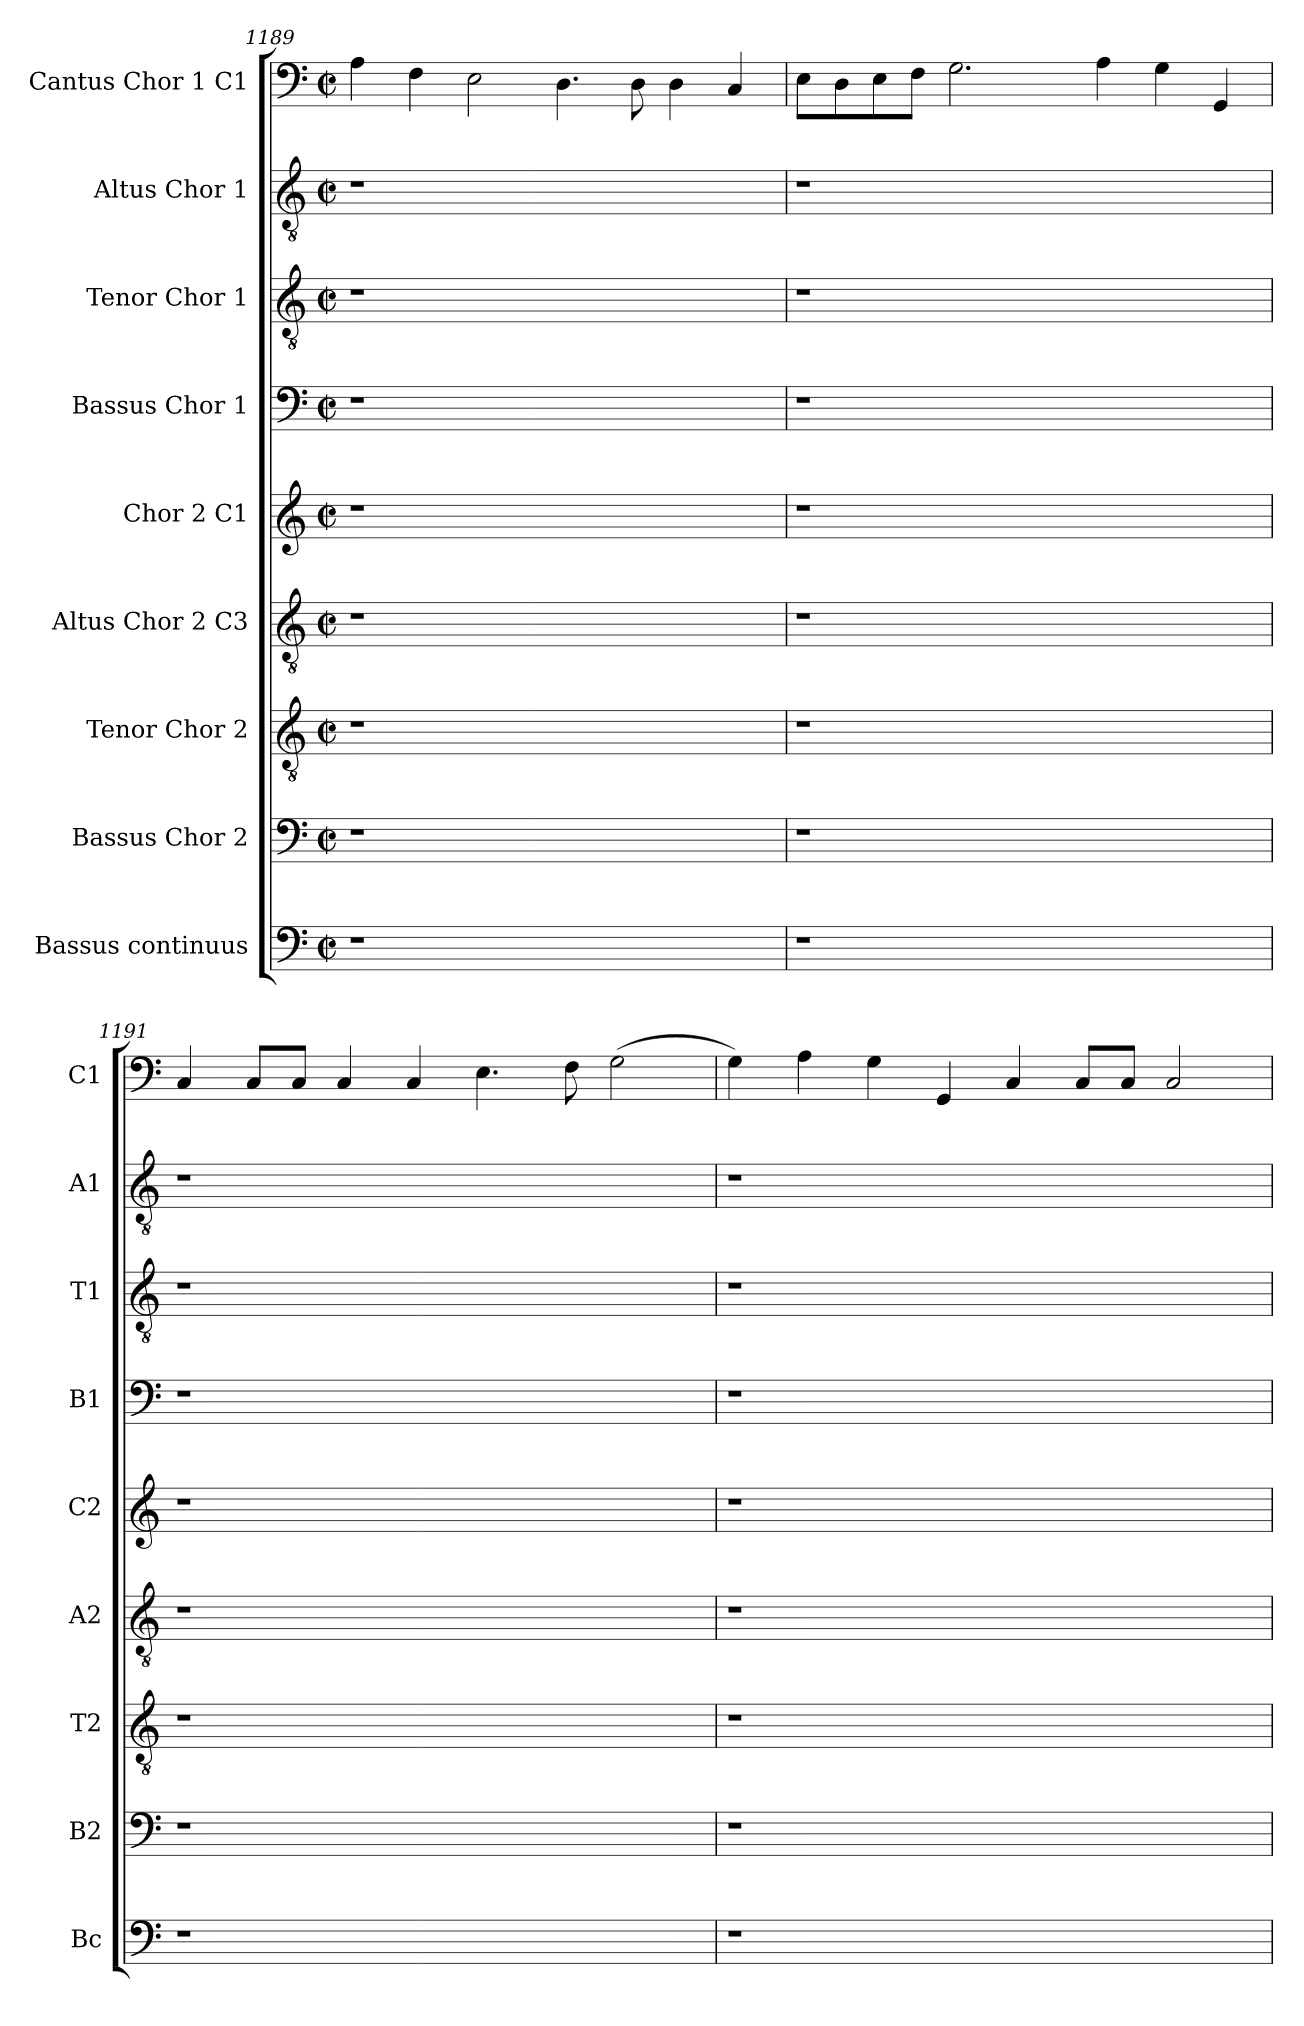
**kern	**kern	**kern	**kern	**kern	**kern	**kern	**kern	**kern
*part9	*part8	*part7	*part6	*part5	*part4	*part3	*part2	*part1
*staff9	*staff8	*staff7	*staff6	*staff5	*staff4	*staff3	*staff2	*staff1
*I"Bassus continuus	*I"Bassus Chor 2	*I"Tenor Chor 2	*I"Altus Chor 2 C3	*I"Chor 2 C1	*I"Bassus Chor 1	*I"Tenor Chor 1	*I"Altus Chor 1	*I"Cantus Chor 1 C1
*I'Bc	*I'B2	*I'T2	*I'A2	*I'C2	*I'B1	*I'T1	*I'A1	*I'C1
*clefF4	*clefF4	*clefGv2	*clefGv2	*clefG2	*clefF4	*clefGv2	*clefGv2	*clefF4
*ITrd7c12	*	*	*	*	*	*	*	*
*k[]	*k[]	*k[]	*k[]	*k[]	*k[]	*k[]	*k[]	*k[]
*C:	*C:	*C:	*C:	*C:	*C:	*C:	*C:	*C:
*M2/2	*M2/2	*M2/2	*M2/2	*M2/2	*M2/2	*M2/2	*M2/2	*M2/2
*met(c|)	*met(c|)	*met(c|)	*met(c|)	*met(c|)	*met(c|)	*met(c|)	*met(c|)	*met(c|)
=1189	=1189	=1189	=1189	=1189	=1189	=1189	=1189	=1189
1r	1r	1r	1r	1r	1r	1r	1r	4A\
.	.	.	.	.	.	.	.	4F\
.	.	.	.	.	.	.	.	2E\
1ryy	1ryy	1ryy	1ryy	1ryy	1ryy	1ryy	1ryy	4.D\
.	.	.	.	.	.	.	.	8D\
.	.	.	.	.	.	.	.	4D\
.	.	.	.	.	.	.	.	4C/
!!LO:PB:g=z
=1190	=1190	=1190	=1190	=1190	=1190	=1190	=1190	=1190
1r	1r	1r	1r	1r	1r	1r	1r	8E\L
.	.	.	.	.	.	.	.	8D\
.	.	.	.	.	.	.	.	8E\
.	.	.	.	.	.	.	.	8F\J
.	.	.	.	.	.	.	.	2.G\
1ryy	1ryy	1ryy	1ryy	1ryy	1ryy	1ryy	1ryy	.
.	.	.	.	.	.	.	.	4A\
.	.	.	.	.	.	.	.	4G\
.	.	.	.	.	.	.	.	4GG/
=1191	=1191	=1191	=1191	=1191	=1191	=1191	=1191	=1191
1r	1r	1r	1r	1r	1r	1r	1r	4C/
.	.	.	.	.	.	.	.	8C/L
.	.	.	.	.	.	.	.	8C/J
.	.	.	.	.	.	.	.	4C/
.	.	.	.	.	.	.	.	4C/
1ryy	1ryy	1ryy	1ryy	1ryy	1ryy	1ryy	1ryy	4.E\
.	.	.	.	.	.	.	.	8F\
.	.	.	.	.	.	.	.	(>2G\
=1192	=1192	=1192	=1192	=1192	=1192	=1192	=1192	=1192
1r	1r	1r	1r	1r	1r	1r	1r	4G\)
.	.	.	.	.	.	.	.	4A\
.	.	.	.	.	.	.	.	4G\
.	.	.	.	.	.	.	.	4GG/
1ryy	1ryy	1ryy	1ryy	1ryy	1ryy	1ryy	1ryy	4C/
.	.	.	.	.	.	.	.	8C/L
.	.	.	.	.	.	.	.	8C/J
.	.	.	.	.	.	.	.	2C/
=	=	=	=	=	=	=	=	=
*-	*-	*-	*-	*-	*-	*-	*-	*-
